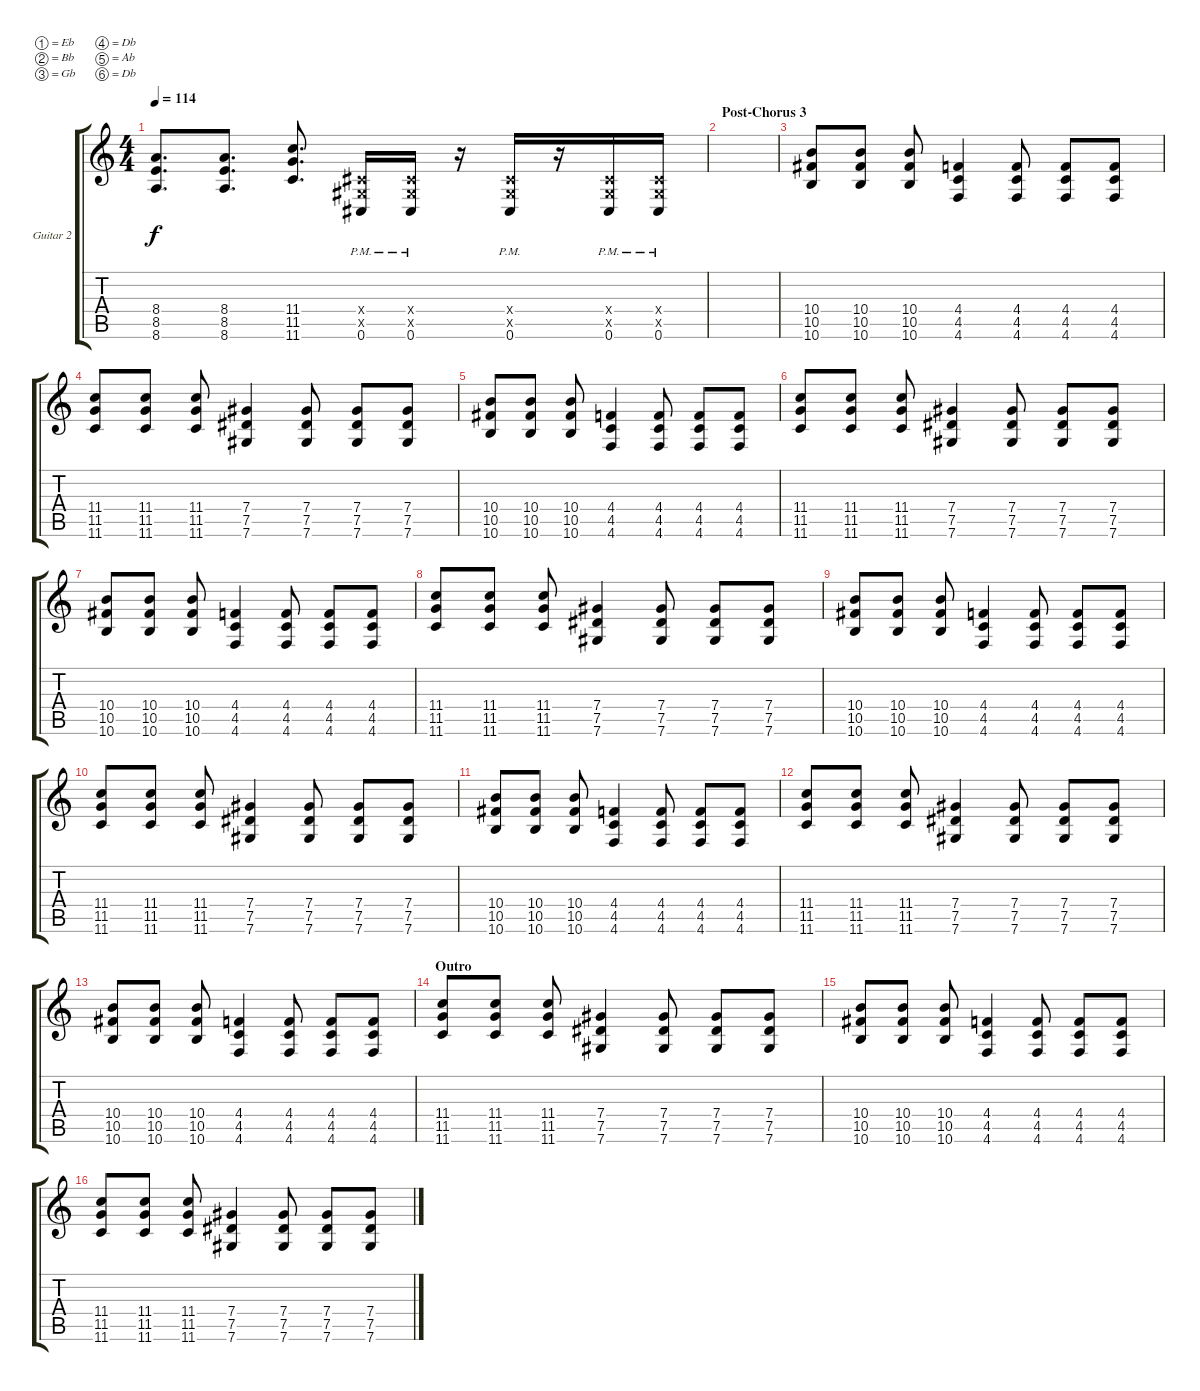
\bracketExtendMode groupsimilarinstruments
\firstSystemTrackNameOrientation horizontal
\otherSystemsTrackNameOrientation horizontal
\track ("Guitar 2" "Guitar 2") {instrument overdrivenguitar}
\staff {score tabs}
\tuning (Eb4 Bb3 Gb3 Db3 Ab2 Db2)
\ts (4 4)
\tempo 114
\clef g2
\ks c
(8.4 8.5 8.6).8{d dy f} (8.4 8.5 8.6).8{d} (11.4 11.5 11.6).8{d} (0.4{x} 0.5{x} 0.6{pm}).16 (0.4{x} 0.5{x} 0.6{pm}).16 r.16 (0.4{x} 0.5{x} 0.6{pm}).16 r.16 (0.4{x} 0.5{x} 0.6{pm}).16 (0.4{x} 0.5{x} 0.6{pm}).16 |
\section ("" "Post-Chorus 3")
|
(10.4 10.5 10.6).8 (10.4 10.5 10.6).8 (10.4 10.5 10.6).8 (4.4 4.5 4.6).4 (4.4 4.5 4.6).8 (4.4 4.5 4.6).8 (4.4 4.5 4.6).8 |
(11.4 11.5 11.6).8 (11.4 11.5 11.6).8 (11.4 11.5 11.6).8 (7.4 7.5 7.6).4 (7.4 7.5 7.6).8 (7.4 7.5 7.6).8 (7.4 7.5 7.6).8 |
(10.4 10.5 10.6).8 (10.4 10.5 10.6).8 (10.4 10.5 10.6).8 (4.4 4.5 4.6).4 (4.4 4.5 4.6).8 (4.4 4.5 4.6).8 (4.4 4.5 4.6).8 |
(11.4 11.5 11.6).8 (11.4 11.5 11.6).8 (11.4 11.5 11.6).8 (7.4 7.5 7.6).4 (7.4 7.5 7.6).8 (7.4 7.5 7.6).8 (7.4 7.5 7.6).8 |
(10.4 10.5 10.6).8 (10.4 10.5 10.6).8 (10.4 10.5 10.6).8 (4.4 4.5 4.6).4 (4.4 4.5 4.6).8 (4.4 4.5 4.6).8 (4.4 4.5 4.6).8 |
(11.4 11.5 11.6).8 (11.4 11.5 11.6).8 (11.4 11.5 11.6).8 (7.4 7.5 7.6).4 (7.4 7.5 7.6).8 (7.4 7.5 7.6).8 (7.4 7.5 7.6).8 |
(10.4 10.5 10.6).8 (10.4 10.5 10.6).8 (10.4 10.5 10.6).8 (4.4 4.5 4.6).4 (4.4 4.5 4.6).8 (4.4 4.5 4.6).8 (4.4 4.5 4.6).8 |
(11.4 11.5 11.6).8 (11.4 11.5 11.6).8 (11.4 11.5 11.6).8 (7.4 7.5 7.6).4 (7.4 7.5 7.6).8 (7.4 7.5 7.6).8 (7.4 7.5 7.6).8 |
(10.4 10.5 10.6).8 (10.4 10.5 10.6).8 (10.4 10.5 10.6).8 (4.4 4.5 4.6).4 (4.4 4.5 4.6).8 (4.4 4.5 4.6).8 (4.4 4.5 4.6).8 |
(11.4 11.5 11.6).8 (11.4 11.5 11.6).8 (11.4 11.5 11.6).8 (7.4 7.5 7.6).4 (7.4 7.5 7.6).8 (7.4 7.5 7.6).8 (7.4 7.5 7.6).8 |
(10.4 10.5 10.6).8 (10.4 10.5 10.6).8 (10.4 10.5 10.6).8 (4.4 4.5 4.6).4 (4.4 4.5 4.6).8 (4.4 4.5 4.6).8 (4.4 4.5 4.6).8 |
\section ("" "Outro")
(11.4 11.5 11.6).8 (11.4 11.5 11.6).8 (11.4 11.5 11.6).8 (7.4 7.5 7.6).4 (7.4 7.5 7.6).8 (7.4 7.5 7.6).8 (7.4 7.5 7.6).8 |
(10.4 10.5 10.6).8 (10.4 10.5 10.6).8 (10.4 10.5 10.6).8 (4.4 4.5 4.6).4 (4.4 4.5 4.6).8 (4.4 4.5 4.6).8 (4.4 4.5 4.6).8 |
(11.4 11.5 11.6).8 (11.4 11.5 11.6).8 (11.4 11.5 11.6).8 (7.4 7.5 7.6).4 (7.4 7.5 7.6).8 (7.4 7.5 7.6).8 (7.4 7.5 7.6).8
